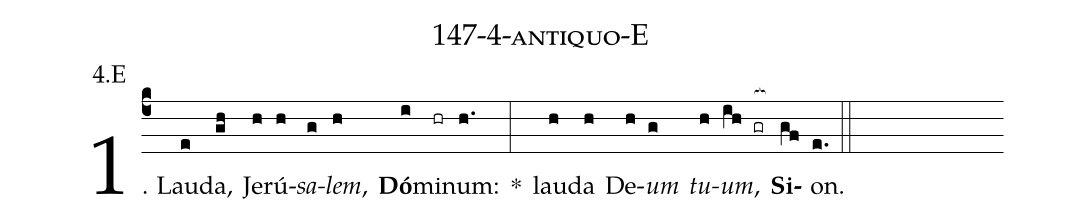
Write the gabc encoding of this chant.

name: 147-4-antiquo-E;
annotation: 4.E;
%%
(c4)1. Lau(e)da,(gh) Je(h)rú(h)<i>sa</i>(g)<i>lem</i>,(h) <b>Dó</b>(i)mi(hr)num:(h.) *(:) lau(h)da(h) De(h)<i>um</i>(g) <i>tu</i>(h)<i>um</i>,(ih gr[ocb:1{]) <b>Si</b>(gf[ocb:0}])on.(e.) (::)
